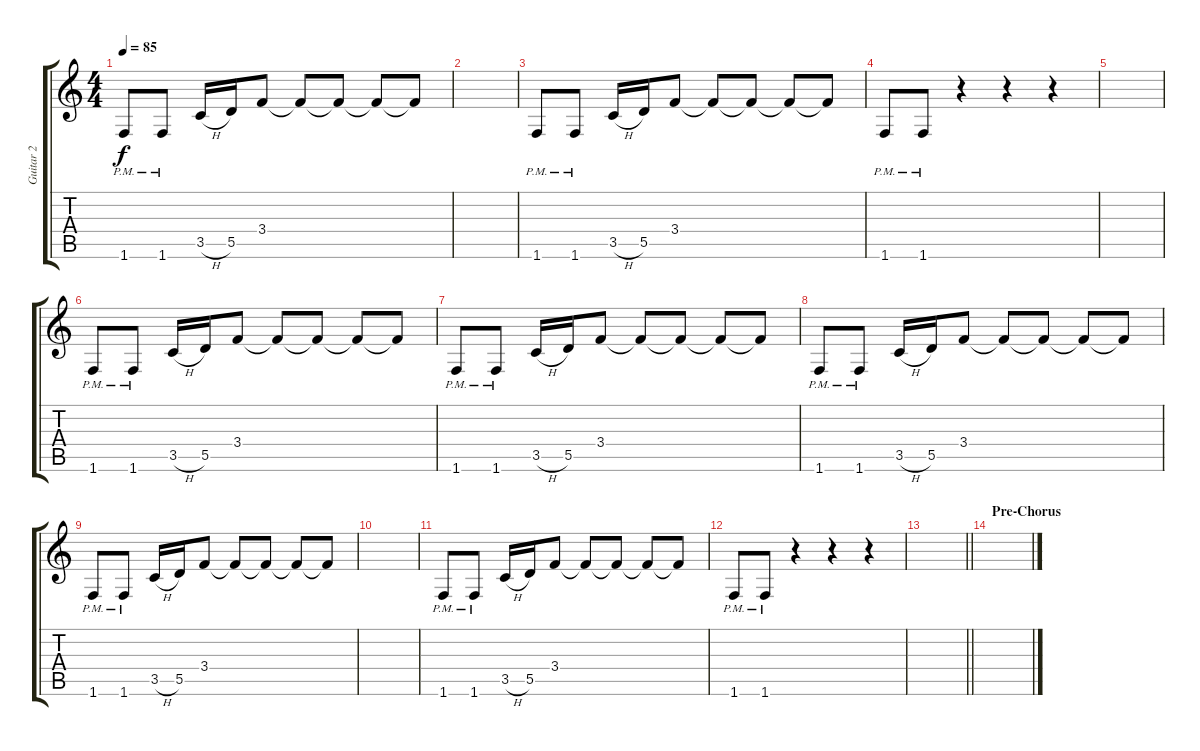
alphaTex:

\track ("Guitar 2" "Guitar 2") {instrument overdrivenguitar}
\staff {score tabs}
\tuning (E4 B3 G3 D3 A2 E2) {hide}
\ts (4 4)
\tempo 85
\clef g2
\ks c
1.6{pm}.8{dy f} 1.6{pm}.8 3.5{h}.16 5.5.16 3.4.8 3.4{t}.8 3.4{t}.8 3.4{t}.8 3.4{t}.8 |
|
1.6{pm}.8 1.6{pm}.8 3.5{h}.16 5.5.16 3.4.8 3.4{t}.8 3.4{t}.8 3.4{t}.8 3.4{t}.8 |
1.6{pm}.8 1.6{pm}.8 r.4 r.4 r.4 |
|
1.6{pm}.8 1.6{pm}.8 3.5{h}.16 5.5.16 3.4.8 3.4{t}.8 3.4{t}.8 3.4{t}.8 3.4{t}.8 |
1.6{pm}.8 1.6{pm}.8 3.5{h}.16 5.5.16 3.4.8 3.4{t}.8 3.4{t}.8 3.4{t}.8 3.4{t}.8 |
1.6{pm}.8 1.6{pm}.8 3.5{h}.16 5.5.16 3.4.8 3.4{t}.8 3.4{t}.8 3.4{t}.8 3.4{t}.8 |
1.6{pm}.8 1.6{pm}.8 3.5{h}.16 5.5.16 3.4.8 3.4{t}.8 3.4{t}.8 3.4{t}.8 3.4{t}.8 |
|
1.6{pm}.8 1.6{pm}.8 3.5{h}.16 5.5.16 3.4.8 3.4{t}.8 3.4{t}.8 3.4{t}.8 3.4{t}.8 |
1.6{pm}.8 1.6{pm}.8 r.4 r.4 r.4 |
\barLineRight lightlight
|
\section ("" "Pre-Chorus")
